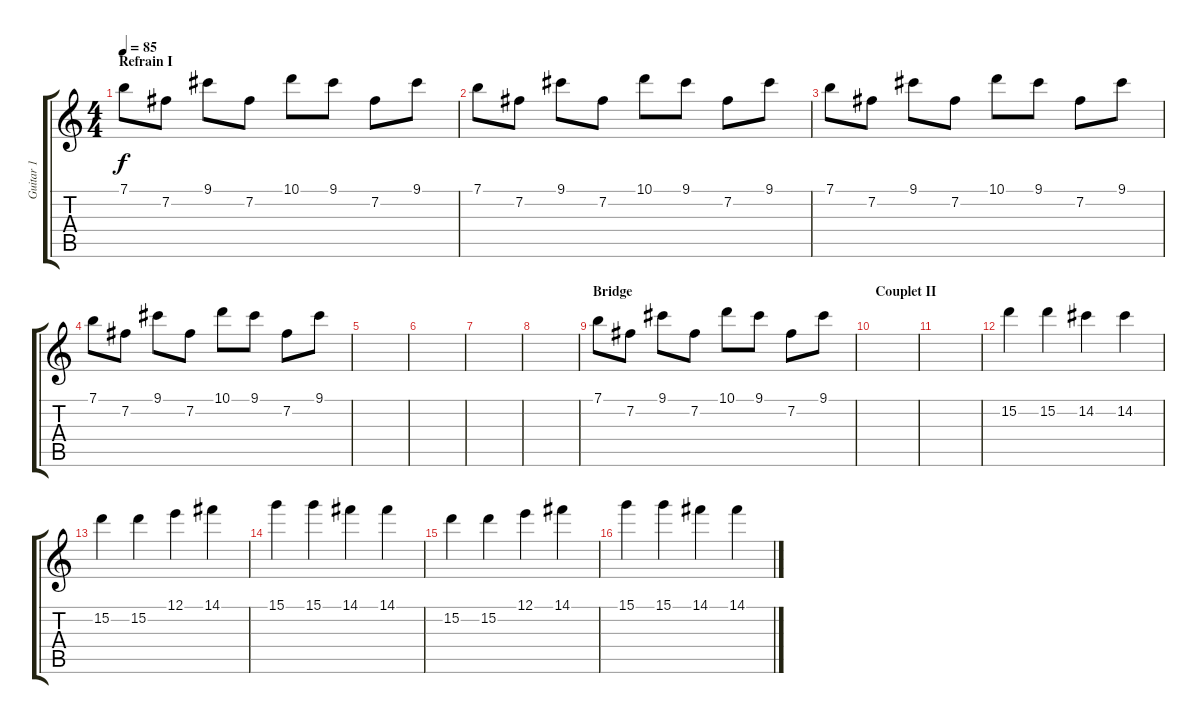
\track ("Guitar 1" "Guitar 1") {instrument acousticguitarnylon}
\staff {score tabs}
\tuning (E4 B3 G3 D3 A2 E2) {hide}
\ts (4 4)
\section ("" "Refrain I")
\tempo 85
\clef g2
\ks c
7.1.8{dy f} 7.2.8 9.1.8 7.2.8 10.1.8 9.1.8 7.2.8 9.1.8 |
7.1.8 7.2.8 9.1.8 7.2.8 10.1.8 9.1.8 7.2.8 9.1.8 |
7.1.8 7.2.8 9.1.8 7.2.8 10.1.8 9.1.8 7.2.8 9.1.8 |
7.1.8 7.2.8 9.1.8 7.2.8 10.1.8 9.1.8 7.2.8 9.1.8 |
|
|
|
|
\section ("" "Bridge")
7.1.8 7.2.8 9.1.8 7.2.8 10.1.8 9.1.8 7.2.8 9.1.8 |
\section ("" "Couplet II")
|
|
15.2.4 15.2.4 14.2.4 14.2.4 |
15.2.4 15.2.4 12.1.4 14.1.4 |
15.1.4 15.1.4 14.1.4 14.1.4 |
15.2.4 15.2.4 12.1.4 14.1.4 |
15.1.4 15.1.4 14.1.4 14.1.4
